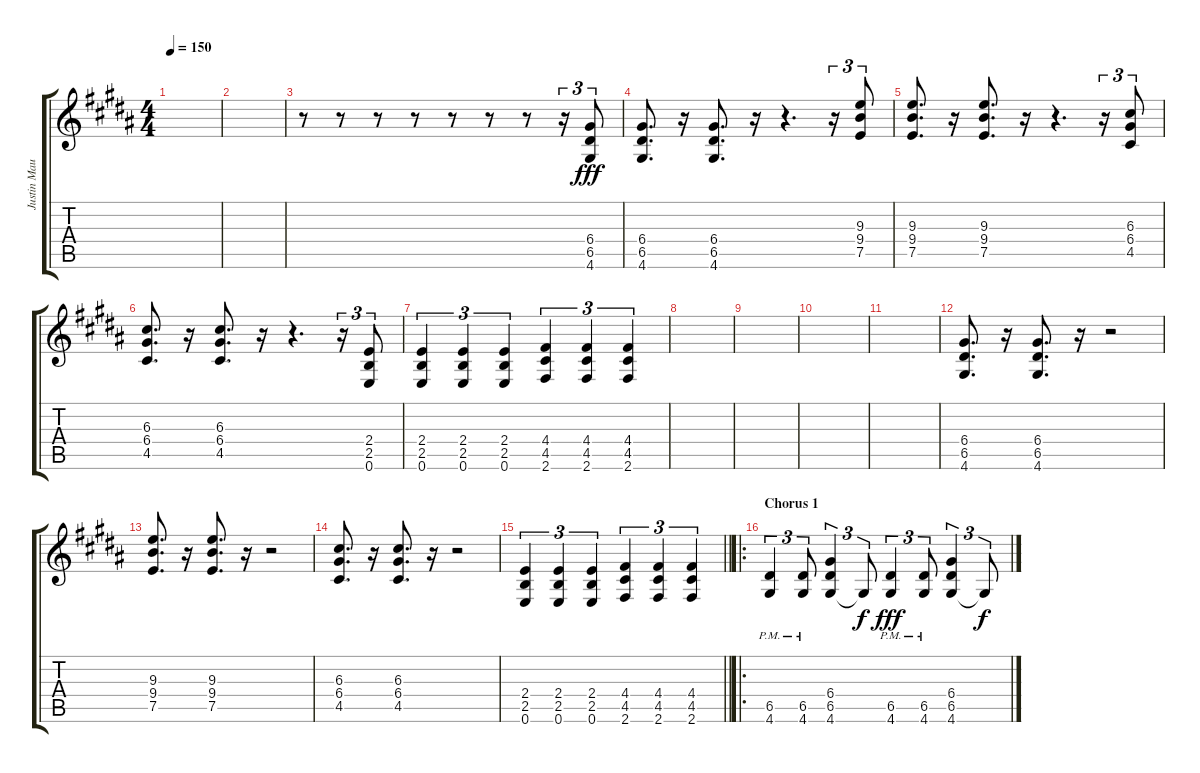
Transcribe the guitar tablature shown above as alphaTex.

\track ("Justin Mauriello - Rythem" "Justin Mau") {instrument distortionguitar}
\staff {score tabs}
\tuning (E4 B3 G3 D3 A2 E2) {hide}
\ts (4 4)
\tempo 150
\clef g2
\ks g#minor
|
|
r.8 r.8 r.8 r.8 r.8 r.8 r.8 r.16{tu (3 2)} (6.4 6.5 4.6).8{tu (3 2) dy fff} |
(6.4 6.5 4.6).8{d} r.16 (6.4 6.5 4.6).8{d} r.16 r.4{d} r.16{tu (3 2)} (9.3 9.4 7.5).8{tu (3 2)} |
(9.3 9.4 7.5).8{d} r.16 (9.3 9.4 7.5).8{d} r.16 r.4{d} r.16{tu (3 2)} (6.3 6.4 4.5).8{tu (3 2)} |
(6.3 6.4 4.5).8{d} r.16 (6.3 6.4 4.5).8{d} r.16 r.4{d} r.16{tu (3 2)} (2.4 2.5 0.6).8{tu (3 2)} |
(2.4 2.5 0.6).4{tu (3 2) volume 11} (2.4 2.5 0.6).4{tu (3 2)} (2.4 2.5 0.6).4{tu (3 2)} (4.4 4.5 2.6).4{tu (3 2)} (4.4 4.5 2.6).4{tu (3 2)} (4.4 4.5 2.6).4{tu (3 2)} |
|
|
|
|
(6.4 6.5 4.6).8{d} r.16 (6.4 6.5 4.6).8{d} r.16 r.2 |
(9.3 9.4 7.5).8{d} r.16 (9.3 9.4 7.5).8{d} r.16 r.2 |
(6.3 6.4 4.5).8{d} r.16 (6.3 6.4 4.5).8{d} r.16 r.2 |
\barLineRight lightlight
(2.4 2.5 0.6).4{tu (3 2) volume 11} (2.4 2.5 0.6).4{tu (3 2)} (2.4 2.5 0.6).4{tu (3 2)} (4.4 4.5 2.6).4{tu (3 2)} (4.4 4.5 2.6).4{tu (3 2)} (4.4 4.5 2.6).4{tu (3 2)} |
\ro
\section ("" "Chorus 1")
(6.5 4.6{pm}).4{tu (3 2) volume 13} (6.5 4.6{pm}).8{tu (3 2)} (6.4 6.5 4.6).4{tu (3 2)} 4.6{t}.8{tu (3 2) dy f} (6.5 4.6{pm}).4{tu (3 2) dy fff} (6.5 4.6{pm}).8{tu (3 2)} (6.4 6.5 4.6).4{tu (3 2)} 4.6{t}.8{tu (3 2) dy f}
